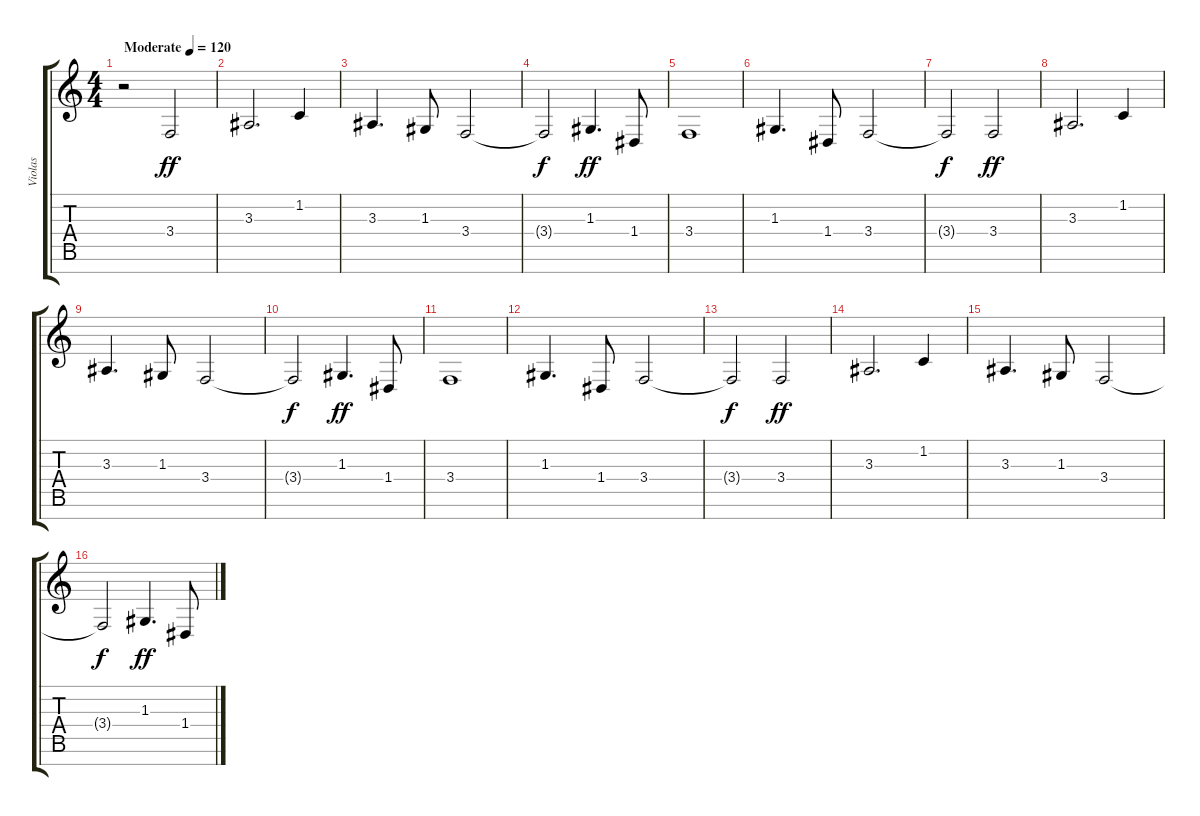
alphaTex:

\track ("Violas" "Violas") {instrument stringensemble1}
\staff {score tabs}
\tuning (E4 B3 G3 D3 A2 E2 B1) {hide}
\ts (4 4)
\tempo (120 "Moderate")
\clef g2
\ks c
r.2{dy ff instrument stringensemble1} 3.4.2 |
3.3.2{d} 1.2.4 |
3.3.4{d} 1.3.8 3.4.2 |
3.4{t}.2{dy f} 1.3.4{d dy ff} 1.4.8 |
3.4.1 |
1.3.4{d} 1.4.8 3.4.2 |
3.4{t}.2{dy f} 3.4.2{dy ff} |
3.3.2{d} 1.2.4 |
3.3.4{d} 1.3.8 3.4.2 |
3.4{t}.2{dy f} 1.3.4{d dy ff} 1.4.8 |
3.4.1 |
1.3.4{d} 1.4.8 3.4.2 |
3.4{t}.2{dy f} 3.4.2{dy ff} |
3.3.2{d} 1.2.4 |
3.3.4{d} 1.3.8 3.4.2 |
3.4{t}.2{dy f} 1.3.4{d dy ff} 1.4.8
